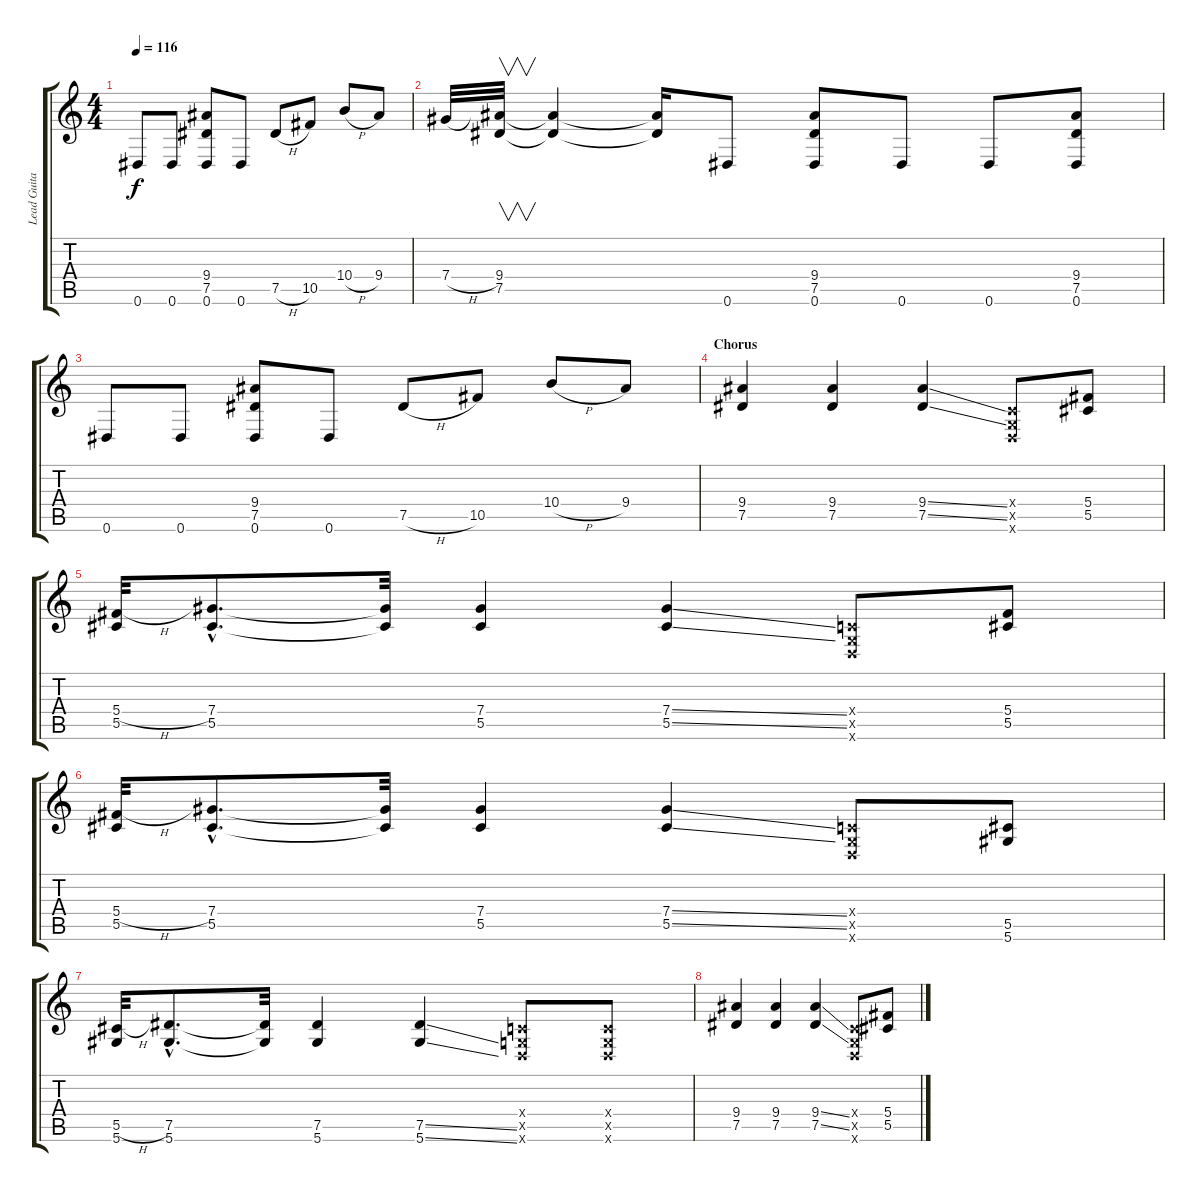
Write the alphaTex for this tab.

\track ("Lead Guitar" "Lead Guita") {instrument distortionguitar}
\staff {score tabs}
\tuning (Eb4 Bb3 Gb3 Db3 Ab2 Eb2) {hide}
\ts (4 4)
\tempo 116
\clef g2
\ks c
0.6.8{dy f} 0.6.8 (9.4 7.5 0.6).8 0.6.8 7.5{h}.8 10.5.8 10.4{h}.8 9.4.8 |
7.4{h}.32 (9.4 7.5).32{v} (9.4{t} 7.5{t}).4 (9.4{t} 7.5{t}).16 0.6.8 (9.4 7.5 0.6).8 0.6.8 0.6.8 (9.4 7.5 0.6).8 |
0.6.8 0.6.8 (9.4 7.5 0.6).8 0.6.8 7.5{h}.8 10.5.8 10.4{h}.8 9.4.8 |
\section ("" "Chorus")
(9.4 7.5).4 (9.4 7.5).4 (9.4{ss} 7.5{ss}).4 (-1.4{x} -1.5{x} -1.6{x}).8 (5.4 5.5).8 |
(5.4{h} 5.5).32 (7.4{hac} 5.5{hac}).8{d} (7.4{t} 5.5{t}).32 (7.4 5.5).4 (7.4{ss} 5.5{ss}).4 (-1.4{x} -1.5{x} -1.6{x}).8 (5.4 5.5).8 |
(5.4{h} 5.5).32 (7.4{hac} 5.5{hac}).8{d} (7.4{t} 5.5{t}).32 (7.4 5.5).4 (7.4{ss} 5.5{ss}).4 (-1.4{x} -1.5{x} -1.6{x}).8 (5.5 5.6).8 |
(5.5{h} 5.6).32 (7.5{hac} 5.6{hac}).8{d} (7.5{t} 5.6{t}).32 (7.5 5.6).4 (7.5{ss} 5.6{ss}).4 (-1.4{x} -1.5{x} -1.6{x}).8 (-1.4{x} -1.5{x} -1.6{x}).8 |
(9.4 7.5).4 (9.4 7.5).4 (9.4{ss} 7.5{ss}).4 (-1.4{x} -1.5{x} -1.6{x}).8 (5.4 5.5).8
